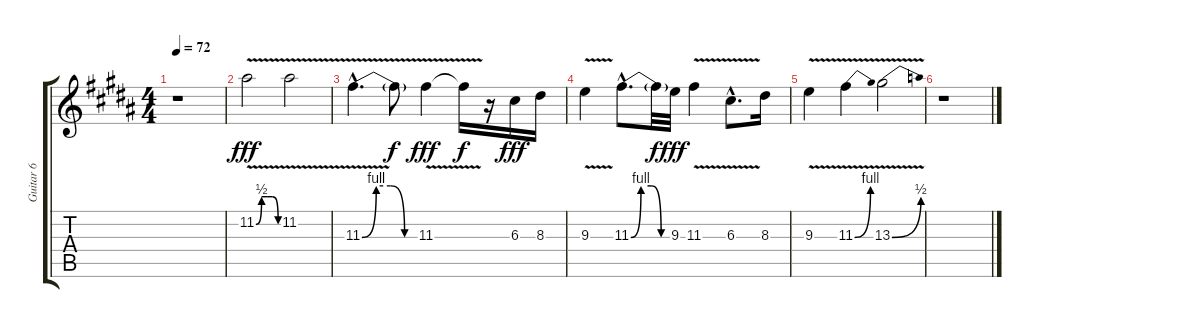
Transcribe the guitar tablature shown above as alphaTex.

\track ("Guitar 6" "Guitar 6") {instrument distortionguitar}
\staff {score tabs}
\tuning (E4 B3 G3 D3 A2 E2) {hide}
\ts (4 4)
\tempo 72
\clef g2
\ks b
r.1{dy f} |
11.2{be (custom 0 0 15 2 30 2 45 2 60 0) v}.2{dy fff} 11.2{v}.2 |
11.3{be (custom 0 0 15 4 30 4 45 0 60 0) v hac}.4{d} 11.3{t}.8{dy f} 11.3{v}.4{dy fff} 11.3{t}.16{dy f} r.16 6.3.16{dy fff} 8.3.16 |
9.3{v}.4 11.3{be (custom 0 0 15 4 30 4 45 0 60 0) hac}.8{d} 11.3{t}.32{dy f} 9.3.32{dy fff} 11.3{v}.4 6.3{v hac}.8{d} 8.3.16 |
9.3{v}.4 11.3{be (bend 0 0 60 4) v}.4 13.3{be (bend 0 0 60 2) v}.2 |
r.1
